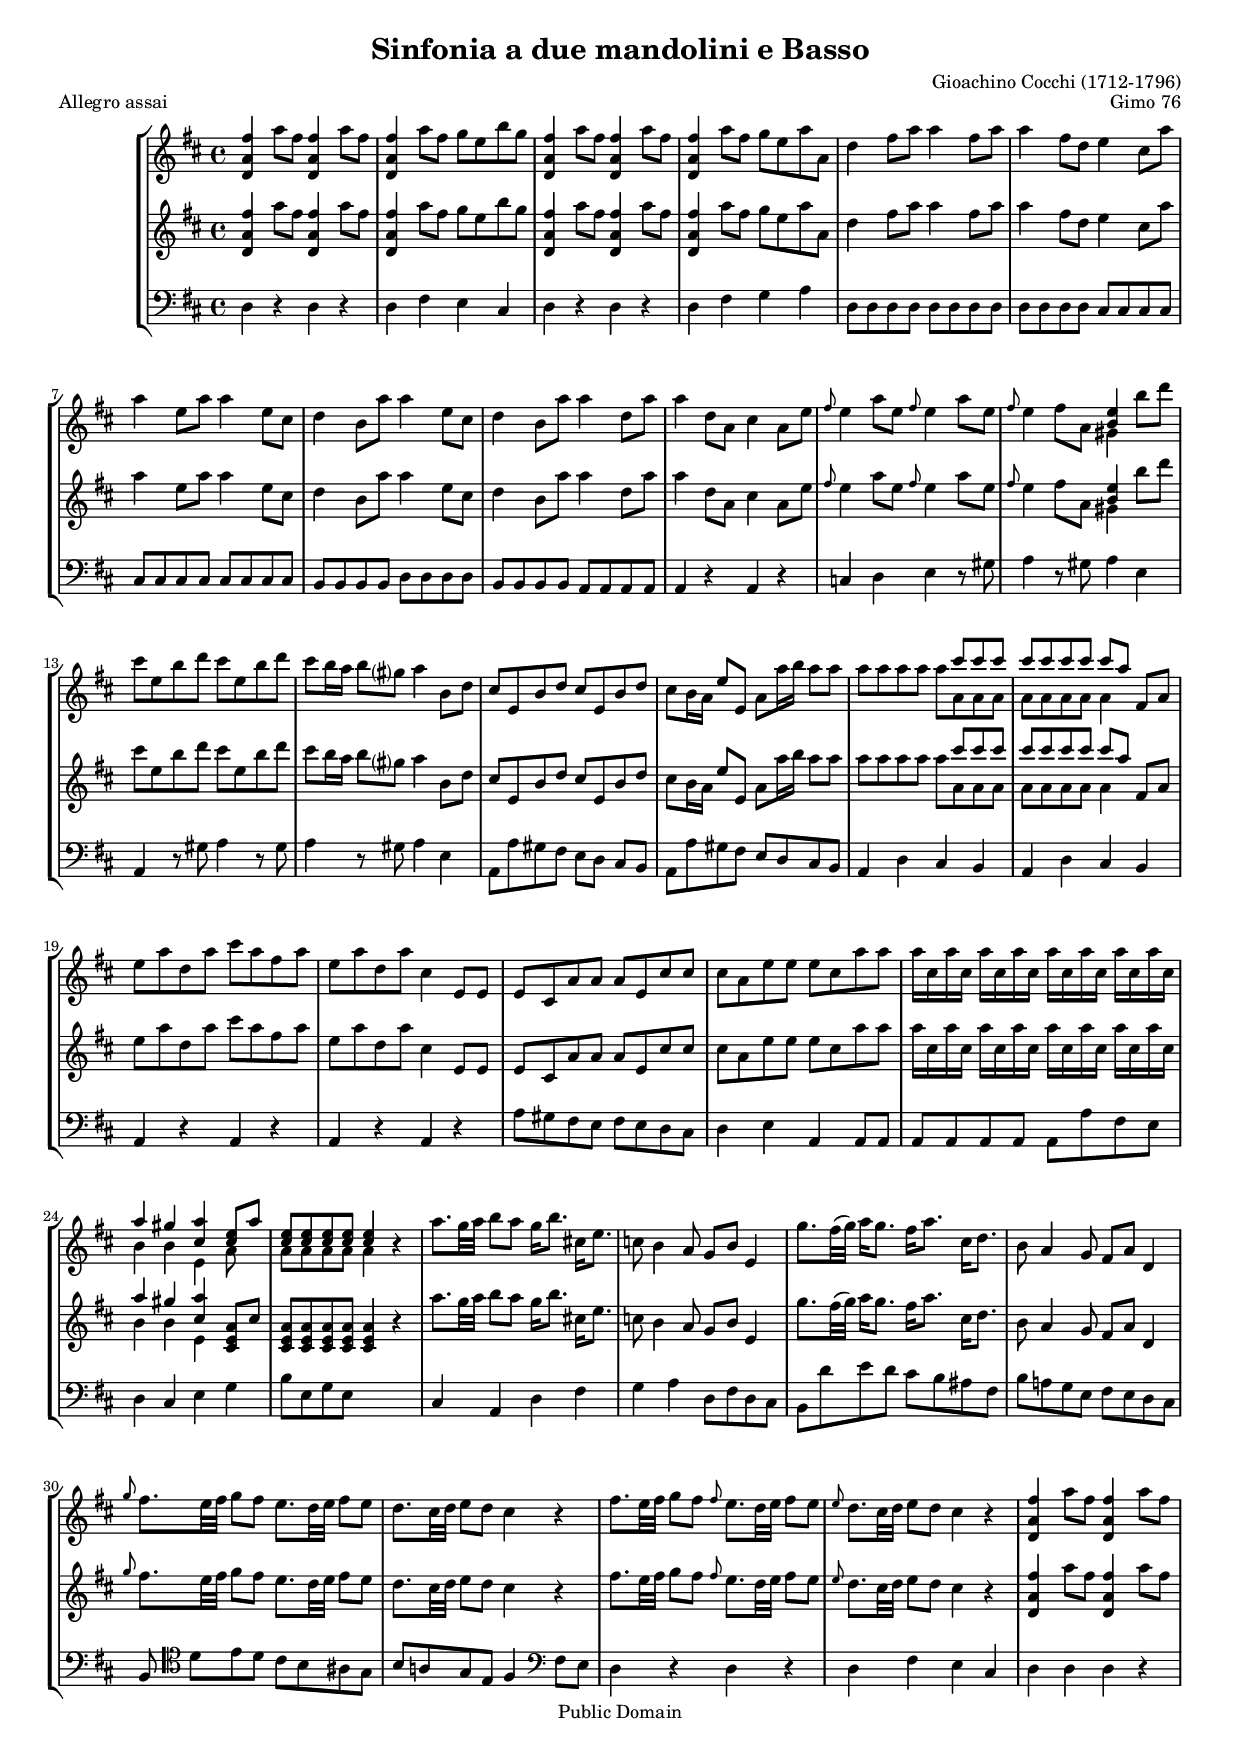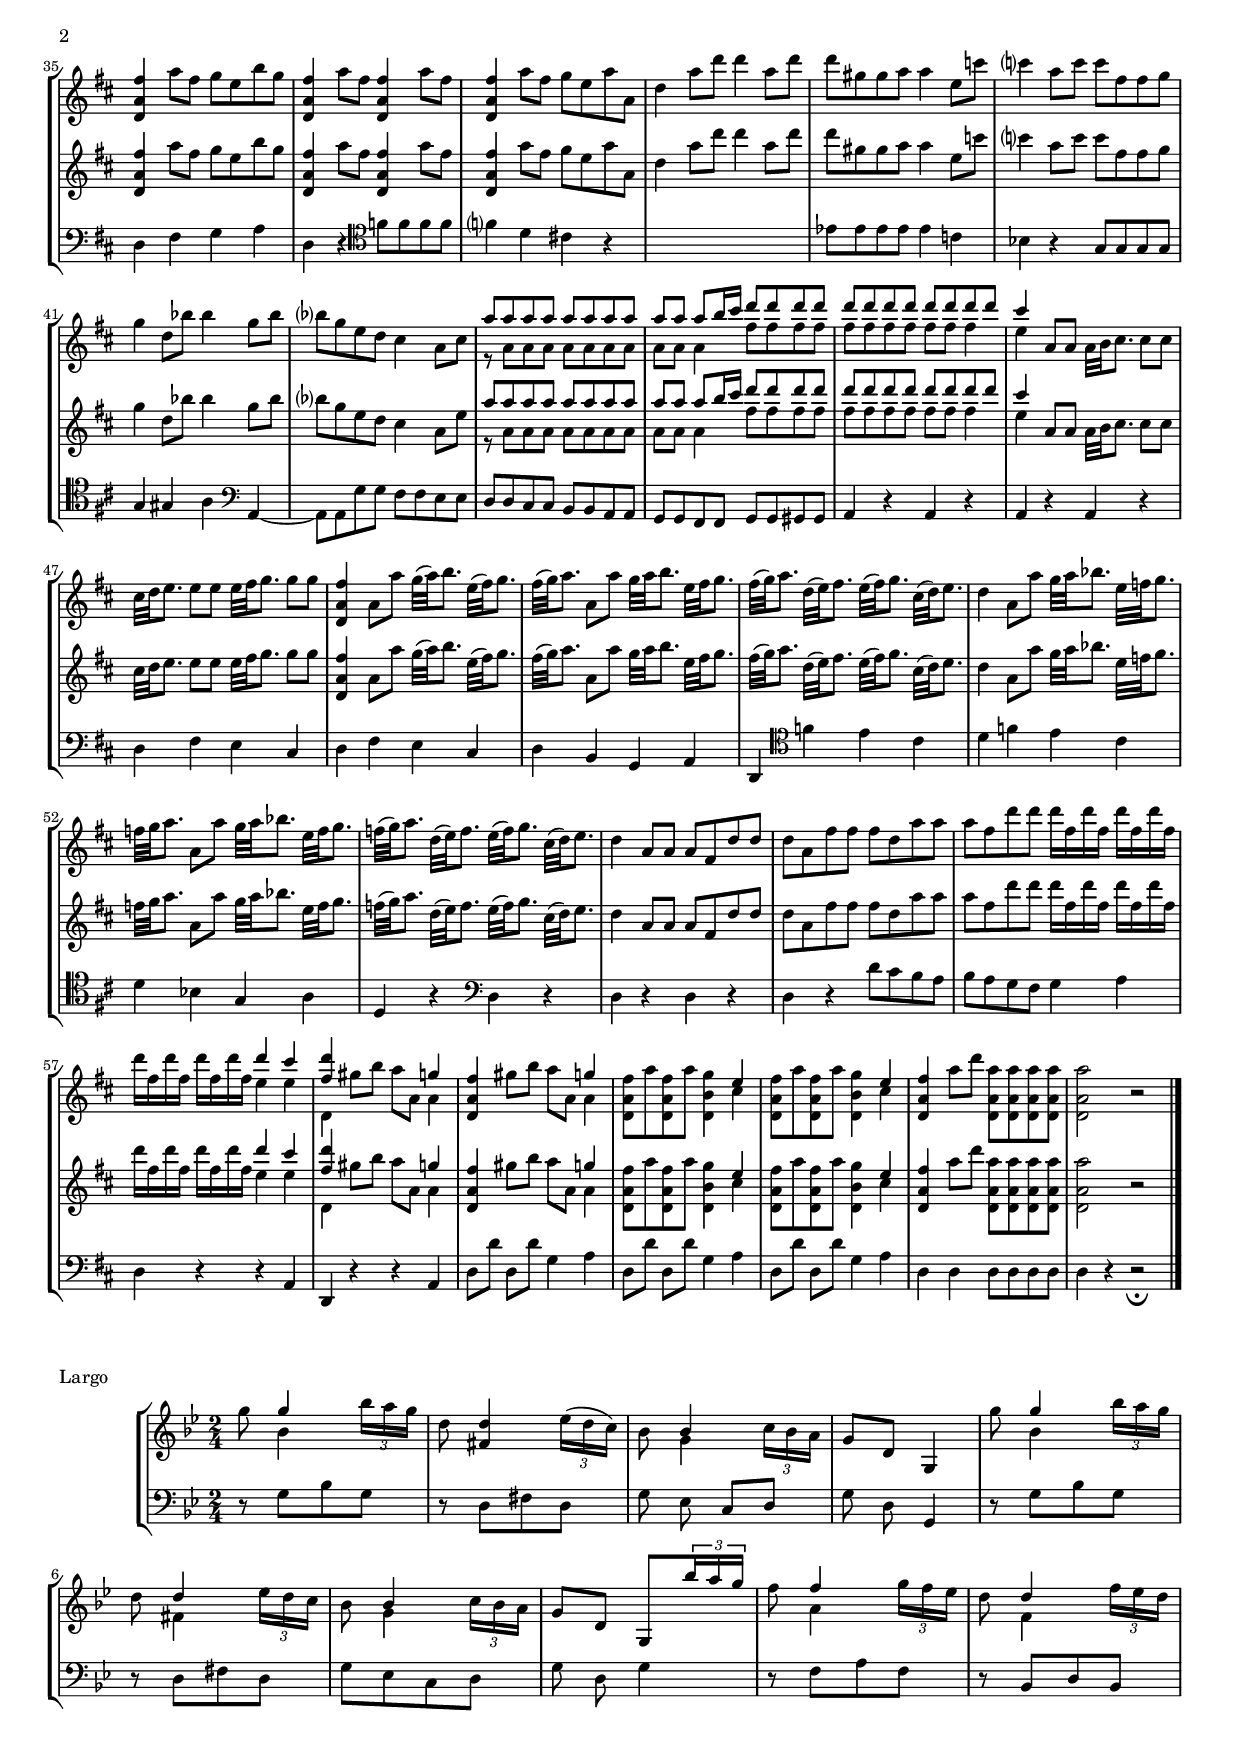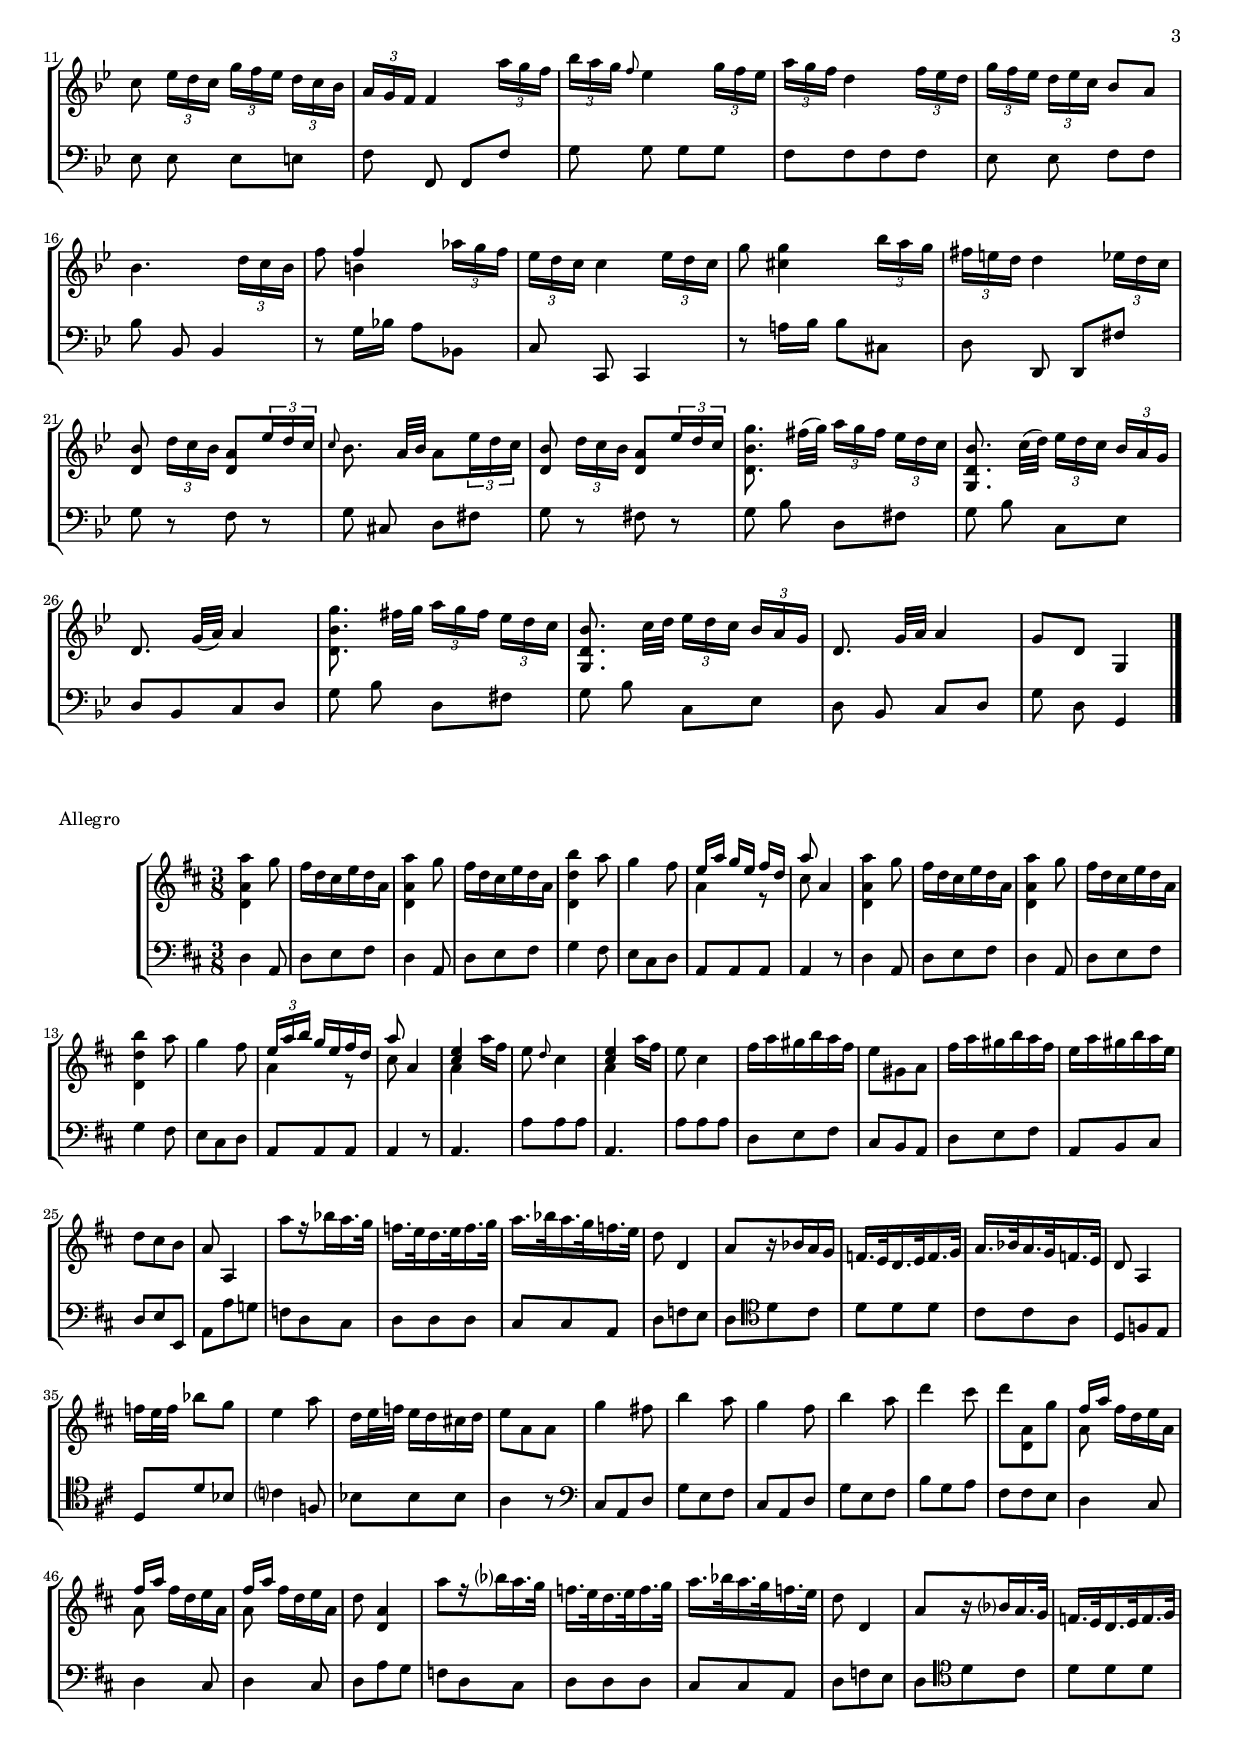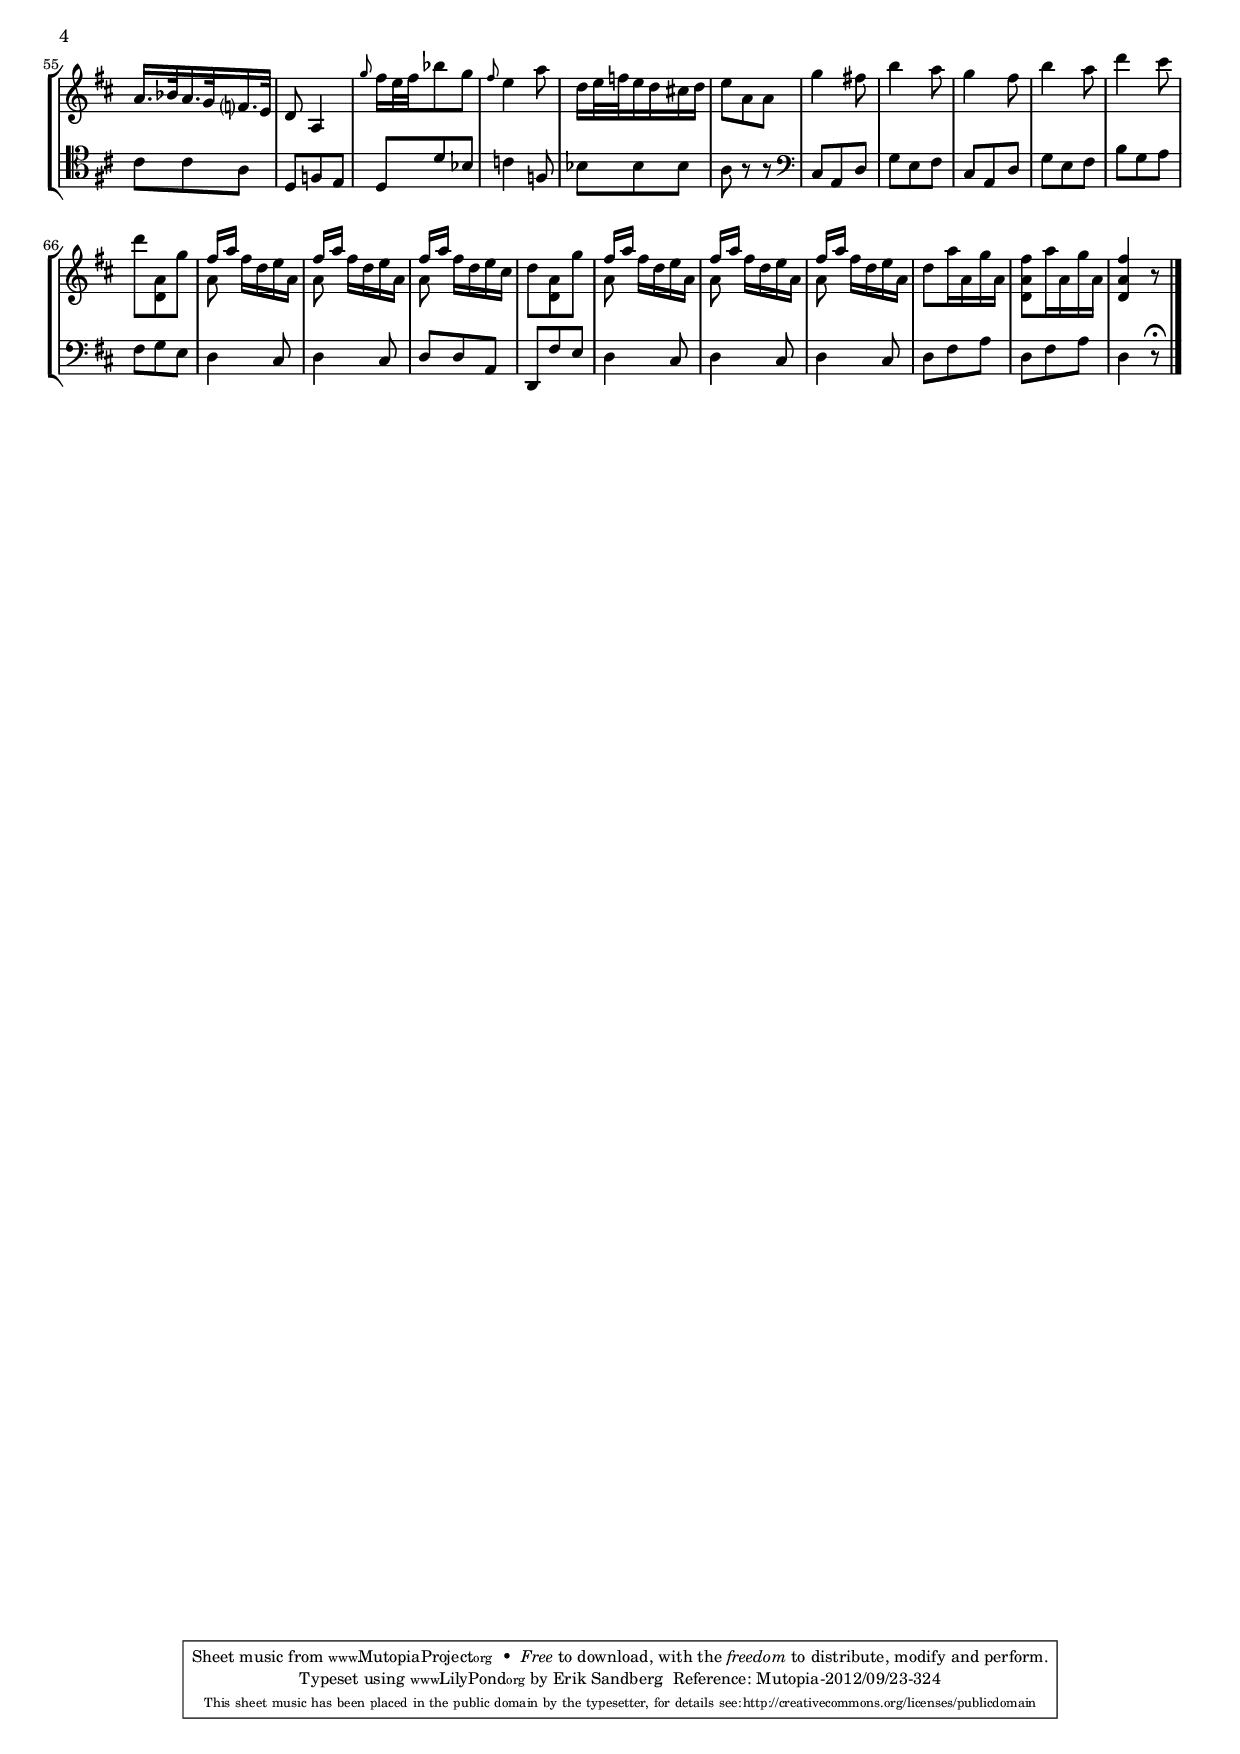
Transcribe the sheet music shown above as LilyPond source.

\version "2.16.0"

Instrument = ""
\version "2.16.0"

\header {
  title = "Sinfonia a due mandolini e Basso"
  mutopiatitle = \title
  composer = "Gioachino Cocchi (1712-1796)"
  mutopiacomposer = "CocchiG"
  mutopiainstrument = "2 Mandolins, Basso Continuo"
  date = "c.1760"
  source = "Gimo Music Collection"
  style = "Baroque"
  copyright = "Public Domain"
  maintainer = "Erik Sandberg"
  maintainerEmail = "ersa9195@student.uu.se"
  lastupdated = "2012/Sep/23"
  instrument = \Instrument

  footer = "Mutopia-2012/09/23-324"
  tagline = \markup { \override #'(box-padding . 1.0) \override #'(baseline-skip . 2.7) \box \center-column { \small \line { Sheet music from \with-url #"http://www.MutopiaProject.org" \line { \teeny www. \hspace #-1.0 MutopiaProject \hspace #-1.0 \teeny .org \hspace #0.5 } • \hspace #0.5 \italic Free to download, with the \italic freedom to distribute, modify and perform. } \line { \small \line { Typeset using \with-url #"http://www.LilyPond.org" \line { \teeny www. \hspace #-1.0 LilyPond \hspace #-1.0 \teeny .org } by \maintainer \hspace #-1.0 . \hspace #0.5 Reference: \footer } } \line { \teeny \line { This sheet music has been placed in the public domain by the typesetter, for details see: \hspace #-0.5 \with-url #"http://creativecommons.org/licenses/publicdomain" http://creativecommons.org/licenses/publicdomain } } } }
}


\version "2.16.0"
\version "2.16.0"

% Note: This file contains notes shared between mandolin 1 & 2. All are marked with a // in each bar

ISharedA =  \relative c'' {
  %2 page 2
  <fis a, d,>4 a8 fis g e b' g | <fis a, d,>4 a8 fis <fis a, d,>4 a8 fis |
  <fis a, d,>4 a8 fis g e a a, | d4 fis8 a a4 fis8 a | a4 fis8 d e4 cis8 a' |
  a4 e8 a a4 e8 cis | d4 b8 a'
}

ISharedB =  \relative c'' {
  %9 page 2
  d4 b8 a' a4 d,8 a' | a4 d,8 a cis4 a8 e' | 
  \grace fis8 e4 a8 e \grace fis e4 a8 e | 
  %12 page 3
  \grace fis8 e4 fis8 a, <<e'4 b \\ gis>> b'8 d |
  cis e, b' d cis e, b' d | cis b16 a b8 gis? a4 b,8 d |
  cis e, b' d cis e, b' d | cis b16 a e'8 e, a a'16 b a8 a |
  %17
   a[ a a a] <<{s  cis[ cis cis] |  cis[ cis cis cis]  cis[ a]} \\
    { a[ a, a a] |  a[ a a a] a4}>> fis8 a |
   e'[ a d, a'] cis a fis a | e a d, a' cis,4 e,8 e | e cis a' a a e cis' cis |
  %22 page 4
  cis a e' e e cis a' a | a16 cis, a' cis, a' cis, a' cis,
    a' cis, a' cis, a' cis, a' cis, |
  <<{a'4 gis <a cis,>} \\ {b,4 b e,}>>
}

ISharedC =  \relative c''' {
  %26 page 4
  a8. g32 a b8 a g16 b8. cis,!16 e8. | c8 b4 a8 g b e,4 |
  g'8. fis32(  g) a16 g8. fis16 a8. cis,16 d8. | b8 a4 g8 fis a d,4 |
  \grace g'8 fis8. e32 fis g8 fis e8. d32 e fis8 e |
  %31 page 5
  d8. cis32 d e8 d cis4 r |
  fis8. e32 fis g8 fis \grace fis8 e8. d32 e fis8 e |
  \grace e8 d8. cis32 d e8 d cis4 r |

  <fis a, d,>4 a8 fis <fis a, d,>4 a8 fis | <fis a, d,>4 a8 fis g e b' g |
  <fis a, d,>4 a8 fis <fis a, d,>4 a8 fis |
  <fis a, d,>4 a8 fis g e a a, |
  %38 page 6
  d4 a'8 d d4 a8 d |  d[ gis, gis a] a4 e8 c' | c?4 a8 c  c[ fis, fis g] |
  g4 d8 bes' bes4 g8 bes |  bes?[ g e d]
}

ISharedD =  \relative c''' {
  %43
  <<{ a8[ a a a]  a[ a a a] | a a a b16 cis  d8[ d d d] |  d[ d d d]  d[ d d d] |
    cis4} \\ {r8  a,[ a a]  a[ a a a] | a a a4  fis'8[ fis fis fis] |
     fis[ fis fis fis] fis fis fis4 | e4}>> a,8 a a32 b cis8. cis8 cis |
  %47 page 7
  cis32 d e8. e8 e e32 fis g8. g8 g | 
  <fis a, d,>4 a,8 a' g32(  a) b8. e,32(  fis) g8. |
  fis32(  g) a8. a,8 a' g32 a b8. e,32 fis g8. |
  fis32(  g) a8. d,32(  e) fis8. e32(  fis) g8. cis,32(  d) e8. |
  d4 a8 a' g32 a bes8. e,32 f g8. | 
  f32 g a8. a,8 a' g32 a bes8. e,32 f g8. |
  f32(  g) a8. d,32(  e) f8. e32(  f) g8. cis,32(  d) e8. |
  d4 a8 a a fis d' d |
  %55 page 8
  d a fis' fis fis  d a' a | a fis d' d d16 fis, d' fis, d' fis, d' fis, |
  d' fis, d' fis, d' fis, d' fis, <<{d'4 cis | <d fis,>} \\ {e, e | d,}>>
    gis'8 b a a, <<g'4 \\ a,>> |
  %59
  <fis' a, d,>4 gis8 b a a, <<g'4 \\ a,>> |
  <fis' a, d,>8[ a <fis a, d,> a] <g b, d,>4 <<e \\ cis>> |
  <fis a, d,>8[ a <fis a, d,> a] <g b, d,>4 <<e \\ cis>> |
  <fis a, d,> a8 d <a a, d,> <a a, d,> <a a, d,> <a a, d,> |
  %65
  <a a, d,>2 r \bar "|."
}



IMandI =  \relative c'' {
  \clef "treble"
  \key d\major
  \time 4/4

  % end beams on quarters by default
  %1 page 2
  <fis a, d,>4 a8 fis <fis a, d,>4 a8 fis |
  \ISharedA
  %8 page 2
  a4 e8 cis |
  \ISharedB
  %24 page 4
  <<{<e cis>8 a | <e cis>[ <e cis> <e cis> <e cis>] <e cis>4} \\
    {a,8 s  a[ a a a] a4}>> r4 |
  \ISharedC 
  %42 page 6
  cis4 a8 cis |
  \ISharedD
} 


\version "2.16.0"
\version "2.16.0"

% Note: This file contains notes shared between mandolin 1 & 2. All are marked with a // in each bar

ISharedA =  \relative c'' {
  %2 page 2
  <fis a, d,>4 a8 fis g e b' g | <fis a, d,>4 a8 fis <fis a, d,>4 a8 fis |
  <fis a, d,>4 a8 fis g e a a, | d4 fis8 a a4 fis8 a | a4 fis8 d e4 cis8 a' |
  a4 e8 a a4 e8 cis | d4 b8 a'
}

ISharedB =  \relative c'' {
  %9 page 2
  d4 b8 a' a4 d,8 a' | a4 d,8 a cis4 a8 e' | 
  \grace fis8 e4 a8 e \grace fis e4 a8 e | 
  %12 page 3
  \grace fis8 e4 fis8 a, <<e'4 b \\ gis>> b'8 d |
  cis e, b' d cis e, b' d | cis b16 a b8 gis? a4 b,8 d |
  cis e, b' d cis e, b' d | cis b16 a e'8 e, a a'16 b a8 a |
  %17
   a[ a a a] <<{s  cis[ cis cis] |  cis[ cis cis cis]  cis[ a]} \\
    { a[ a, a a] |  a[ a a a] a4}>> fis8 a |
   e'[ a d, a'] cis a fis a | e a d, a' cis,4 e,8 e | e cis a' a a e cis' cis |
  %22 page 4
  cis a e' e e cis a' a | a16 cis, a' cis, a' cis, a' cis,
    a' cis, a' cis, a' cis, a' cis, |
  <<{a'4 gis <a cis,>} \\ {b,4 b e,}>>
}

ISharedC =  \relative c''' {
  %26 page 4
  a8. g32 a b8 a g16 b8. cis,!16 e8. | c8 b4 a8 g b e,4 |
  g'8. fis32(  g) a16 g8. fis16 a8. cis,16 d8. | b8 a4 g8 fis a d,4 |
  \grace g'8 fis8. e32 fis g8 fis e8. d32 e fis8 e |
  %31 page 5
  d8. cis32 d e8 d cis4 r |
  fis8. e32 fis g8 fis \grace fis8 e8. d32 e fis8 e |
  \grace e8 d8. cis32 d e8 d cis4 r |

  <fis a, d,>4 a8 fis <fis a, d,>4 a8 fis | <fis a, d,>4 a8 fis g e b' g |
  <fis a, d,>4 a8 fis <fis a, d,>4 a8 fis |
  <fis a, d,>4 a8 fis g e a a, |
  %38 page 6
  d4 a'8 d d4 a8 d |  d[ gis, gis a] a4 e8 c' | c?4 a8 c  c[ fis, fis g] |
  g4 d8 bes' bes4 g8 bes |  bes?[ g e d]
}

ISharedD =  \relative c''' {
  %43
  <<{ a8[ a a a]  a[ a a a] | a a a b16 cis  d8[ d d d] |  d[ d d d]  d[ d d d] |
    cis4} \\ {r8  a,[ a a]  a[ a a a] | a a a4  fis'8[ fis fis fis] |
     fis[ fis fis fis] fis fis fis4 | e4}>> a,8 a a32 b cis8. cis8 cis |
  %47 page 7
  cis32 d e8. e8 e e32 fis g8. g8 g | 
  <fis a, d,>4 a,8 a' g32(  a) b8. e,32(  fis) g8. |
  fis32(  g) a8. a,8 a' g32 a b8. e,32 fis g8. |
  fis32(  g) a8. d,32(  e) fis8. e32(  fis) g8. cis,32(  d) e8. |
  d4 a8 a' g32 a bes8. e,32 f g8. | 
  f32 g a8. a,8 a' g32 a bes8. e,32 f g8. |
  f32(  g) a8. d,32(  e) f8. e32(  f) g8. cis,32(  d) e8. |
  d4 a8 a a fis d' d |
  %55 page 8
  d a fis' fis fis  d a' a | a fis d' d d16 fis, d' fis, d' fis, d' fis, |
  d' fis, d' fis, d' fis, d' fis, <<{d'4 cis | <d fis,>} \\ {e, e | d,}>>
    gis'8 b a a, <<g'4 \\ a,>> |
  %59
  <fis' a, d,>4 gis8 b a a, <<g'4 \\ a,>> |
  <fis' a, d,>8[ a <fis a, d,> a] <g b, d,>4 <<e \\ cis>> |
  <fis a, d,>8[ a <fis a, d,> a] <g b, d,>4 <<e \\ cis>> |
  <fis a, d,> a8 d <a a, d,> <a a, d,> <a a, d,> <a a, d,> |
  %65
  <a a, d,>2 r \bar "|."
}



IMandII =  \relative c'' {
  \clef "treble"
  \key d\major
  \time 4/4

  % end beams on quarters by default
  %1 page 2
  <fis a, d,>4 a8 fis <fis a, d,>4 a8 fis |
  \ISharedA
  %8 page 2
  a4 e8 cis |
  \ISharedB
  %24 page 4
  <a e cis>8 cis | <a e cis> <a e cis> <a e cis> <a e cis> <a e cis>4 r |
  \ISharedC
  %42 page 6
  cis4 a8 e' |
  \ISharedD
}

\version "2.16.0"

IBasso =  \relative c {
  \clef "bass"
  \key d\major
  \time 4/4

  %1 page 2
  d4 r d r | d fis e cis | d r d r | d fis g a | d,8 d d d d d d d |
  d d d d cis cis cis cis | cis cis cis cis cis cis cis cis |
  b b b b d d d d | b b b b a a a a | a4 r a r | c d e r8 gis |
  %12 page 3
  a4 r8 gis a4 e | a, r8 gis' a4 r8 gis | a4 r8 gis a4 e |
  a,8 a' gis fis  e[ d]  cis[ b] | a a' gis fis e d cis b | a4 d cis b |
  a d cis b | a r a r | a r a r | a'8 gis fis e fis e d cis |
  %22 page 4
  d4 e a, a8 a | a a a a a a' fis e | d4 cis e g |
  %25 Note: this bar only has 4 eighths
  b8 e, g e s s s s | cis4 a d fis | g a d,8 fis d cis |
  b d' e d cis b ais fis | b a! g e fis e d cis |
  %30
  b \clef "tenor"  d'[ e d] cis b ais g |
  %31 page 5
  b a! g e fis4 \clef "bass" fis8 e | d4 r d r | d fis e cis |
  d d d r | d fis g a |
  %36 Note: The natural sign before the c is written as a flat.
  d, r \clef "tenor" f'!8 f f f | f?4 d cis! r |
  %38 page 6
  s1 | es8 es es es es4 c | bes4 r g8 g g g | g4 gis a \clef "bass" a, ~ |
  %42
  a8 a g' g fis fis e e | d d cis cis b b a a | g g fis fis g g gis gis |
  a4 r a r | a r a r |
  %47 page 7
  d4 fis e cis | d fis e cis | d b g a |
  %50 Note: The natural sign before the "f!":s are written as a flat.
  d, \clef "tenor" f''! e cis | d f! e cis | d bes g a |
  d, r \clef "bass" d r | d r d r |
  %55 page 8
  d r d'8 cis b a | b a g fis g4 a | d, r r a | d, r r a' |
   d8[ d']  d,[ d'] g,4 a |  d,8[ d']  d,[ d'] g,4 a |  d,8[ d']  d,[ d'] g,4 a |
  %62
  d,4 d d8 d d d | d4 r r2_\fermata \bar "|."
}

\version "2.16.0"

% Note: This movement has identical parts for mandolin 1 & 2.

IIMand =  \relative c''' {
  \clef "treble"
  \key g\minor
  \time 2/4
  \set tupletSpannerDuration = #(ly:make-moment 1 8)
  % end beams on eighths by default
  \set Timing.baseMoment = #(ly:make-moment 1 8)
%  \set Timing.beamExceptions = #'((end . (
%    ((1 . 32) . (2 2 2 2 2 2 2 2))
%  )))

  %1 page 9
  g8 <<g4 \\ bes,>> \times 2/3 {bes'16 a g} |
  d8 <d fis,>4 \times 2/3 {es16( d  c)} |
  bes8 <<bes4 \\ g>> \times 2/3 {c16 bes a} |  g8[ d] g,4 |
  g''8 <<g4 \\ bes,>> \times 2/3 {bes'16 a g} |
  d8 <<d4 \\ fis,>> \times 2/3 {es'16 d c} |
  bes8 <<bes4 \\ g>> \times 2/3 {c16 bes a} |
   g8[ d]  g,[ \times 2/3 {bes''16 a g]} |
  %9
  f8 <<f4 \\ a,>> \times 2/3 {g'16 f es} |
  d8 <<d4 \\ f,>> \times 2/3 {f'16 es d} |
  c8 \times 2/3 {es16[ d c] g'[ f es] d[ c bes] |
  a g f} f4 \times 2/3 {a'16 g f |
  bes a g} \grace f8 es4 \times 2/3 {g16 f es |
  %14 page 10
  a g f} d4 \times 2/3 {f16 es d | g f es d es c}  bes8[ a] |
  bes4. \times 2/3 {d16 c bes} |
  f'8 <<f4 \\ b,>> \times 2/3 {as'16 g f |
  es d c} c4 \times 2/3 {es16 d c} |
  g'8 <g cis,>4 \times 2/3 {bes16 a g |
  fis e d} d4 \times 2/3 {es16 d c} |
  %21
  <bes d,>8 \times 2/3 {d16 c bes} <a d,>8 \times 2/3 {es'16 d c} |
  \grace c8 bes8. a32 bes  a8[ \times 2/3 {es'16 d c]} |
  <bes d,>8 \times 2/3 {d16 c bes} <a d,>8 \times 2/3 {es'16 d c} |
  <g' bes, d,>8. fis32(  g) \times 2/3 {a16[ g fis] es[ d c]} |
  <bes d, g,>8. c32(  d) \times 2/3 {es16[ d c] bes[ a g]} |
  d8. g32(  a) a4 |
  %27 page 11
  <g' bes, d,>8. fis32 g \times 2/3 {a16[ g fis] es[ d c]} |
  %28 Note: Dotted eighths in 28,29 are not dotted in the manuscript
  <bes d, g,>8. c32 d \times 2/3 {es16[ d c] bes[ a g]} |
  d8. g32 a a4 |  g8[ d] g,4 \bar "|."
}


\version "2.16.0"

IIBasso =  \relative c' {
  \clef "bass"
  \key g\minor
  \time 2/4
  \set Timing.baseMoment = #(ly:make-moment 1 8)
%  \set Timing.beamExceptions = #'((end . (
%    ((1 . 32) . (2 2 2 2 2 2 2 2))
%  )))

  %1 page 9
  r8  g[ bes g] | r  d[ fis d] | g es c d | g d g,4 |
  r8  g'[ bes g] | r  d[ fis d] |  g[ es c d] | g d g4 | 
  %9
  r8  f[ a f] | r  bes,[ d bes] | es es es e | f f, f f' | g g g g |
  %14 page 10
   f[ f f f] | es es f f | bes bes, bes4 | r8 g'16 bes! a8 bes,! | c c, c4 |
  r8 a''!16 bes bes8 cis, | d d, d fis' | g r f r | g cis, d fis |
  g r fis r | g bes d, fis | g bes c, es |  d[ bes c d] |
  %27 page 11 Note: Bar is written as "g bes c, eis". I assume that c, eis should be d, fis.
  g bes d, fis | g bes c, es | d bes c d | g d g,4 \bar "|."
}


\version "2.16.0"

% Note: This movement has identical parts for mandolin 1 & 2.

IIIMand =  \relative c''' {
  \clef "treble"
  \key d\major
  \time 3/8

  %1 page 11
  <a a, d,>4 g8 | fis16 d cis e d a | <a' a, d,>4 g8 | fis16 d cis e d a |
  <b' d, d,>4 a8 | g4 fis8 | <<{ e16[ a]  g[ e]  fis[ d]} \\ {a4 r8}>> |
  %8
  <<a'8 \\ cis,>> a4 | <a' a, d,>4 g8 | fis16 d cis e d a | <a' a, d,>4 g8 |
  fis16 d cis e d a | <b' d, d,>4 a8 | g4 fis8 |
  <<{\times 2/3 { e16[ a b]}  g[ e fis d]} \\ {a4 r8}>> |
  %16 page 12
  <<a'8 \\ cis,>> a4 | <<e' cis \\ a>> a'16 fis | e8 \grace d cis4 |
  <<e cis \\ a>> a'16 fis | e8 cis4 | fis16 a gis b a fis |
  e8 gis, a | fis'16 a gis b a fis | e a gis b a e | d8 cis b | a a,4 |
  %27
   a''8[ r16 bes a16. g32] | f16. e32 d16. e32 f16. g32 |
  a16. bes32 a16. g32 f16. e32 | d8 d,4 |  a'8[ r16 bes a g] |
  f16. e32 d16. e32 f16. g32 | a16. bes32 a16. g32 f16. e32 |
  %34 Note: The a is a very clear b in the manuscript, which does not make sense.
  d8 a4 |
  %35 page 13 Note: The f''16 is dotted in the manuscript
   f''16[ e32 f]  bes8[ g] | e4 a8 |
  %37 Note: The d,16 is a d,8 in the manuscript
   d,16[ e32 f]  e16[ d cis! d] | e8 a, a | g'4 fis!8 | b4 a8 | g4 fis8 |
  b4 a8 | d4 cis8 | d8 <a, d,> g' | <<{ fis16[ a]} \\ a,8>>  fis'16[ d e a,] |
  %46
  <<{ fis'16[ a]} \\ a,8>>  fis'16[ d e a,] |
  <<{ fis'16[ a]} \\ a,8>>  fis'16[ d e a,] | d8 <a d,>4 |
   a'8[ r16 bes? a16. g32] | f16. e32 d16. e32 f16. g32 |
  a16. bes32 a16. g32 f16. e32 | d8 d,4 |  a'8[ r16 bes? a16. g32] |
  %54 page 14
  f16. e32 d16. e32 f16. g32 | a16. bes32 a16. g32 f?16. e32 | d8 a4 | 
  \grace g''8 fis16 e32 fis bes8 g | \grace fis8 e4 a8 |
  d,16 e32 f e16 d cis! d | e8 a, a | g'4 fis!8 | b4 a8 | g4 fis8 | b4 a8 |
  %65 page 15
  d4 cis8 | d <a, d,> g' | <<{ fis16[ a]} \\ a,8>>  fis'16[ d e a,] |
  <<{ fis'16[ a]} \\ a,8>>  fis'16[ d e a,] |
  <<{ fis'16[ a]} \\ a,8>>  fis'16[ d e cis] |
  %70
  d8 <a d,> g' | <<{ fis16[ a]} \\ a,8>>  fis'16[ d e a,] |
  <<{ fis'16[ a]} \\ a,8>>  fis'16[ d e a,] | <<{ fis'16[ a]} \\ a,8>>  fis'16[ d e a,] |
  d8 a'16 a, g' a, | <fis' a, d,>8 a16 a, g' a, | <fis' a, d,>4 r8 \bar "|." 
}

\version "2.16.0"

IIIBasso =  \relative c {
  \clef "bass"
  \key d\major
  \time 3/8

  %1 page 11
  d4 a8 | d e fis | d4 a8 | d e fis | g4 fis8 | e cis d | a a a |
  %8
  a4 r8 | d4 a8 | d e fis | d4 a8 | d e fis | g4 fis8 | e cis d | a a a
  %16 page 12
  a4 r8 | a4. | a'8 a a | a,4. | a'8 a a | d, e fis | cis b a | d e fis |
  %24
  a, b cis | d e e, | a a' g! | f d cis | d d d | cis cis a | d f e |
  %31
  d \clef "tenor" d' cis | d d d | cis cis a | d, f e |
  %35 page 13
  d d' bes | c?4 f,8 | bes! bes bes | a4 r8 | \clef "bass" cis,8 a d |
  %40
  g e fis | cis a d | g e fis | b g a | fis fis e | d4 cis8 | d4 cis8 |
  %47 Note: This measure was not present in the manuscript. Moved here from bar 70.
  d4 cis8 |
  %48
  d a' g | f d cis | d d d | cis cis a |
  d f e | d \clef "tenor" d' cis | d d d |
  %54 page 14
  cis cis a | d, f e | d d' bes | c4 f,8 | bes bes bes | a r r |
  %60
  \clef "bass" cis, a d | g e fis | cis a d | g e fis | b g a | fis g e |
  %66
  d4 cis8 | d4 cis8 | d d a | d, fis' e |
  %70 Note: This measure was present here in the manuscript. I moved it to bar 47.
  %d4 cis8 |
  d4 cis8 | d4 cis8 | d4 cis8 | d fis a | d, fis a |
  %76
  d,4 r8^\fermata \bar "|."
}


#(set-global-staff-size 16)

\score {
  \context StaffGroup <<
    \context Staff = I \IMandI
    \context Staff = II \IMandII
    \context Staff = Basso \IBasso
  >>
  \header {piece = "Allegro assai" opus = "Gimo 76"}
  \layout {}
  
  \midi {
    \tempo 4 = 120
    }


}

\score {
  \context StaffGroup <<
    \context Staff = M \IIMand
    \context Staff = Basso \IIBasso
  >>
  \header {piece = "Largo"}
  \layout {}
  
  \midi {
    \tempo 4 = 60
    }


}

\score {
  \context StaffGroup <<
    \context Staff = M \IIIMand
    \context Staff = Basso \IIIBasso
  >>
  \header {piece = "Allegro"}
  \layout {}
  
  \midi {
    \tempo 4 = 90
    }


}

